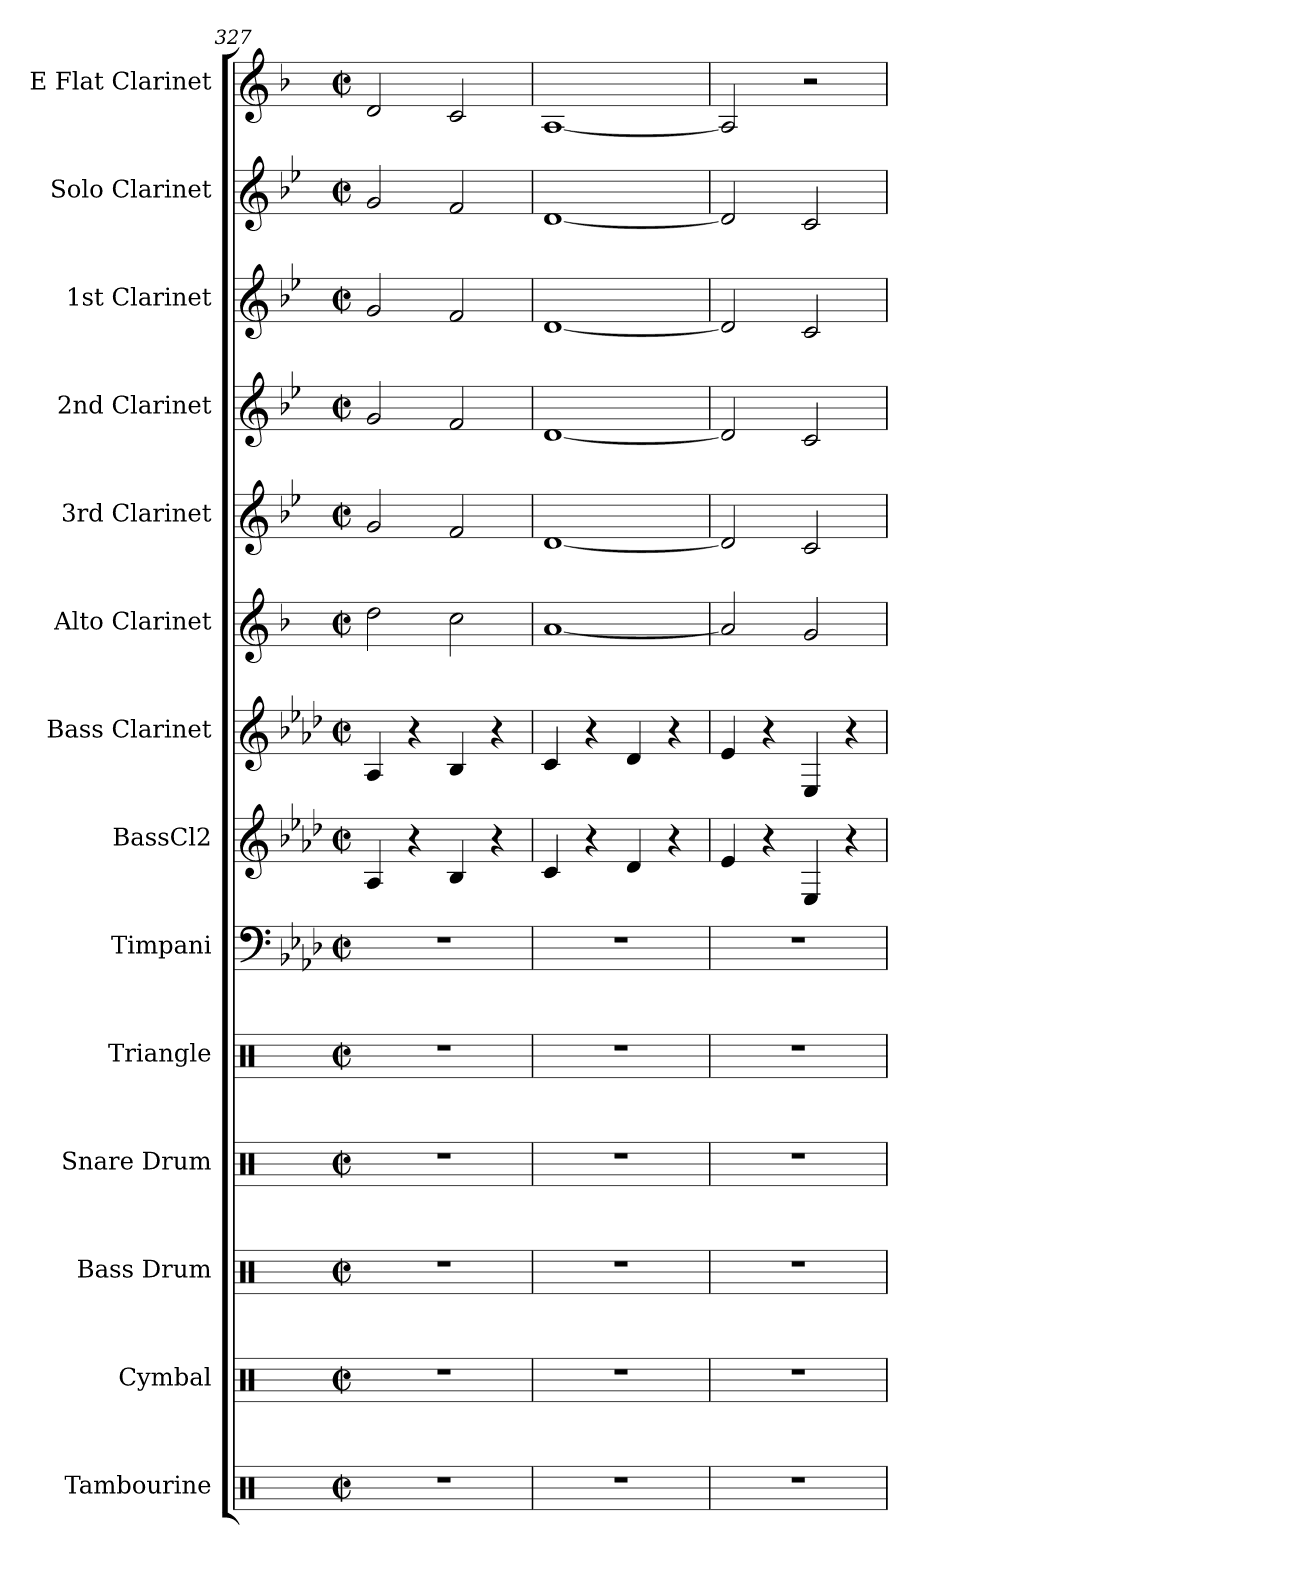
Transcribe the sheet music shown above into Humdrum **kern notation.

**kern	**kern	**kern	**kern	**kern	**kern	**kern	**kern	**kern	**kern	**kern	**kern	**kern	**kern
*part14	*part13	*part12	*part11	*part10	*part9	*part8	*part7	*part6	*part5	*part4	*part3	*part2	*part1
*staff14	*staff13	*staff12	*staff11	*staff10	*staff9	*staff8	*staff7	*staff6	*staff5	*staff4	*staff3	*staff2	*staff1
*I"Tambourine	*I"Cymbal	*I"Bass Drum	*I"Snare Drum	*I"Triangle	*I"Timpani	*I"BassCl2	*I"Bass Clarinet	*I"Alto Clarinet	*I"3rd Clarinet	*I"2nd Clarinet	*I"1st Clarinet	*I"Solo Clarinet	*I"E Flat Clarinet
*I'Tamb.	*I'Cym.	*I'B. Dr.	*I'Sn. Dr.	*I'Trgl.	*I'Timp.	*I'B. Cl2	*I'B. Cl.	*I'A. Cl.	*I'3rdCl.	*I'2nd Cl.	*I'1stCl.	*I'SoloCl.	*
*clefX	*clefX	*clefX	*clefX	*clefX	*clefF4	*clefG2	*clefG2	*clefG2	*clefG2	*clefG2	*clefG2	*clefG2	*clefG2
*	*	*	*	*	*	*ITrd8c14	*ITrd8c14	*ITrd5c9	*ITrd1c2	*ITrd1c2	*ITrd1c2	*ITrd1c2	*ITrd-2c-3
*k[]	*k[]	*k[]	*k[]	*k[]	*k[b-e-a-d-]	*k[b-e-a-d-]	*k[b-e-a-d-]	*k[b-e-a-d-]	*k[b-e-a-d-]	*k[b-e-a-d-]	*k[b-e-a-d-]	*k[b-e-a-d-]	*k[b-e-a-d-]
*M4/4	*M4/4	*M4/4	*M4/4	*M4/4	*M4/4	*M4/4	*M4/4	*M4/4	*M4/4	*M4/4	*M4/4	*M4/4	*M4/4
*met(c|)	*met(c|)	*met(c|)	*met(c|)	*met(c|)	*met(c|)	*met(c|)	*met(c|)	*met(c|)	*met(c|)	*met(c|)	*met(c|)	*met(c|)	*met(c|)
=327	=327	=327	=327	=327	=327	=327	=327	=327	=327	=327	=327	=327	=327
1r	1r	1r	1r	1r	1r	4AA-/	4AA-/	2f\	2f/	2f/	2f/	2f/	2f/
.	.	.	.	.	.	4r	4r	.	.	.	.	.	.
.	.	.	.	.	.	4BB-/	4BB-/	2e-\	2e-/	2e-/	2e-/	2e-/	2e-/
.	.	.	.	.	.	4r	4r	.	.	.	.	.	.
=328	=328	=328	=328	=328	=328	=328	=328	=328	=328	=328	=328	=328	=328
1r	1r	1r	1r	1r	1r	4C/	4C/	[1c	[1c	[1c	[1c	[1c	[1c
.	.	.	.	.	.	4r	4r	.	.	.	.	.	.
.	.	.	.	.	.	4D-/	4D-/	.	.	.	.	.	.
.	.	.	.	.	.	4r	4r	.	.	.	.	.	.
=329	=329	=329	=329	=329	=329	=329	=329	=329	=329	=329	=329	=329	=329
1r	1r	1r	1r	1r	1r	4E-/	4E-/	2c/]	2c/]	2c/]	2c/]	2c/]	2c/]
.	.	.	.	.	.	4r	4r	.	.	.	.	.	.
.	.	.	.	.	.	4EE-/	4EE-/	2B-/	2B-/	2B-/	2B-/	2B-/	2r
.	.	.	.	.	.	4r	4r	.	.	.	.	.	.
=	=	=	=	=	=	=	=	=	=	=	=	=	=
*-	*-	*-	*-	*-	*-	*-	*-	*-	*-	*-	*-	*-	*-
